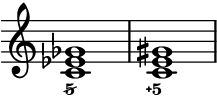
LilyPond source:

\version "2.16.2" % absolutely necessary!

% use this to crop output page size to match the snippet
#(ly:set-option 'preview #t)

%%%%%%%%%%%%%%%%%%%%%%%%%%
% here goes the snippet: %
%%%%%%%%%%%%%%%%%%%%%%%%%%
<<
\relative c' {
  \override Staff.TimeSignature #'stencil = ##f 
  <c es ges>1
 
  <c e gis>
}
\figures {
  < 5/ >1 < 5\+ >
}
>>